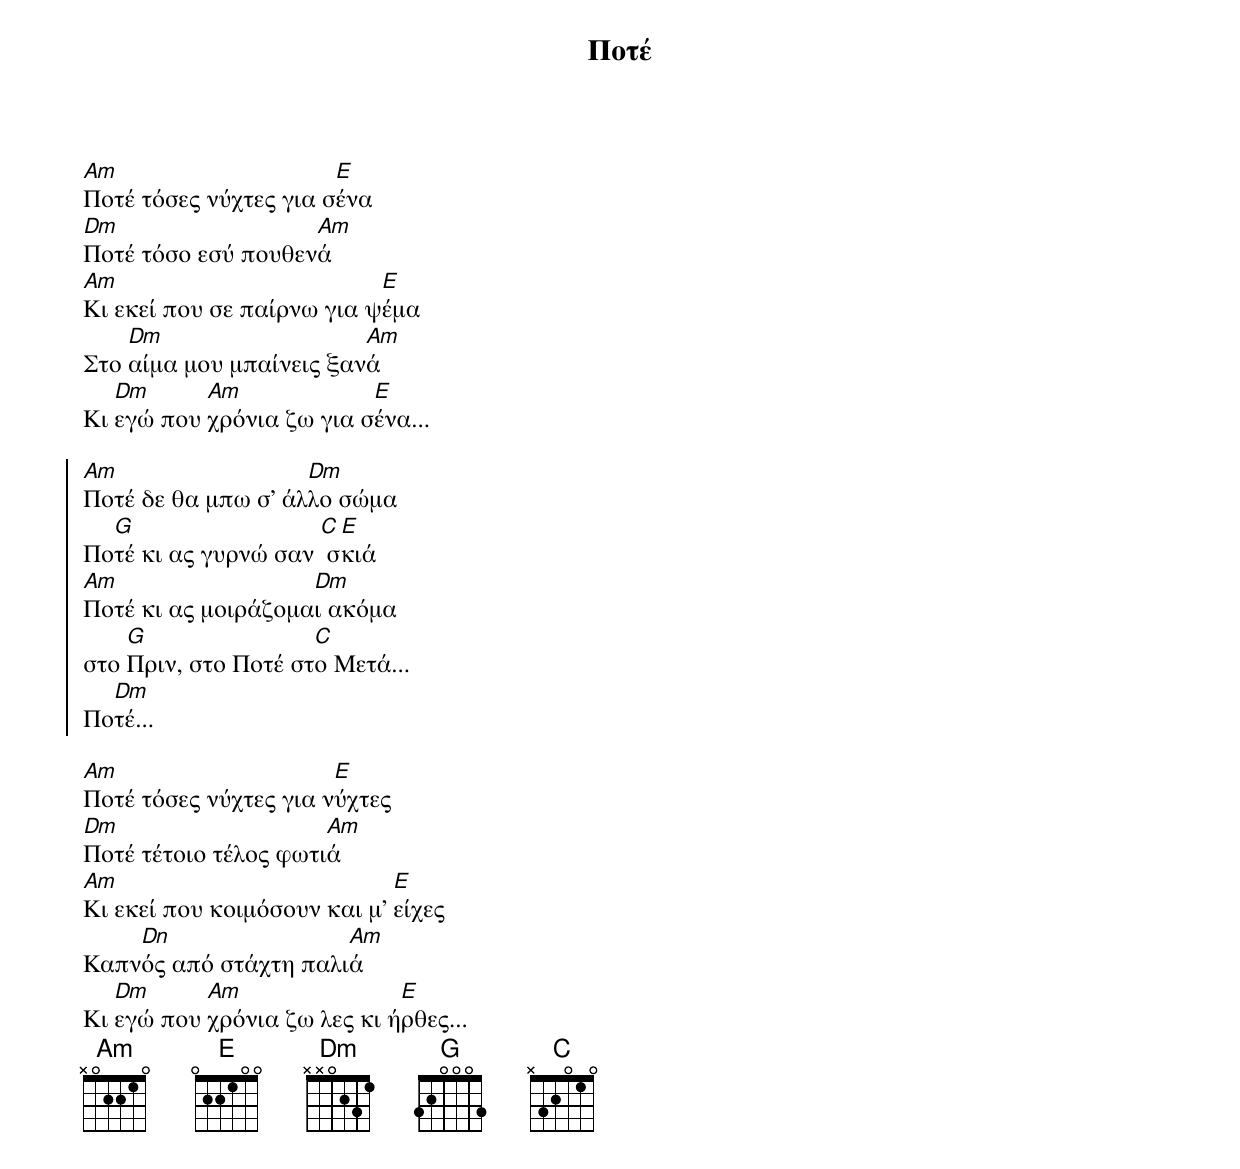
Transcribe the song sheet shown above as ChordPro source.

{title: Ποτέ}
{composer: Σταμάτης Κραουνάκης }
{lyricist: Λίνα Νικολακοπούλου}
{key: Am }


{start_of_verse}
[Am]Ποτέ τόσες νύχτες για σ[E]ένα
[Dm]Ποτέ τόσο εσύ πουθεν[Am]ά
[Am]Κι εκεί που σε παίρνω για ψ[E]έμα
Στο [Dm]αίμα μου μπαίνεις ξαν[Am]ά
Κι [Dm]εγώ που [Am]χρόνια ζω για σ[E]ένα...
{end_of_verse}

{start_of_chorus}
[Am]Ποτέ δε θα μπω σ' άλ[Dm]λο σώμα
Πο[G]τέ κι ας γυρνώ σαν [C] σ[E]κιά
[Am]Ποτέ κι ας μοιράζομα[Dm]ι ακόμα
στο [G]Πριν, στο Ποτέ στ[C]ο Μετά...
Πο[Dm]τέ...
{end_of_chorus}

{start_of_verse}
[Am]Ποτέ τόσες νύχτες για ν[E]ύχτες
[Dm]Ποτέ τέτοιο τέλος φωτι[Am]ά
[Am]Κι εκεί που κοιμόσουν και μ' [E]είχες
Καπν[Dn]ός από στάχτη παλι[Am]ά
Κι [Dm]εγώ που [Am]χρόνια ζω λες κι ή[E]ρθες...
{end_of_verse}
